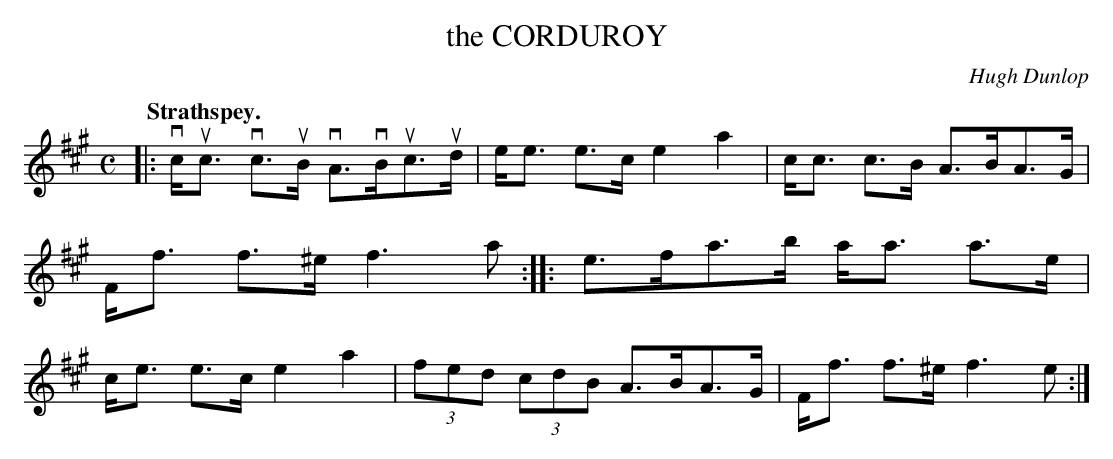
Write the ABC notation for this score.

X:1
T: the CORDUROY
C: Hugh Dunlop
Q:"Strathspey."
M: C
L: 1/8
K: A
|:\
vc<uc vc>uB vA>vBuc>ud | e<e e>c e2 a2 |\
c<c c>B A>BA>G | F<f f>^e f3 a ::\
e>fa>b a<a a>e | c<e e>c e2 a2 |\
(3fed (3cdB A>BA>G | F<f f>^e f3 e :|
